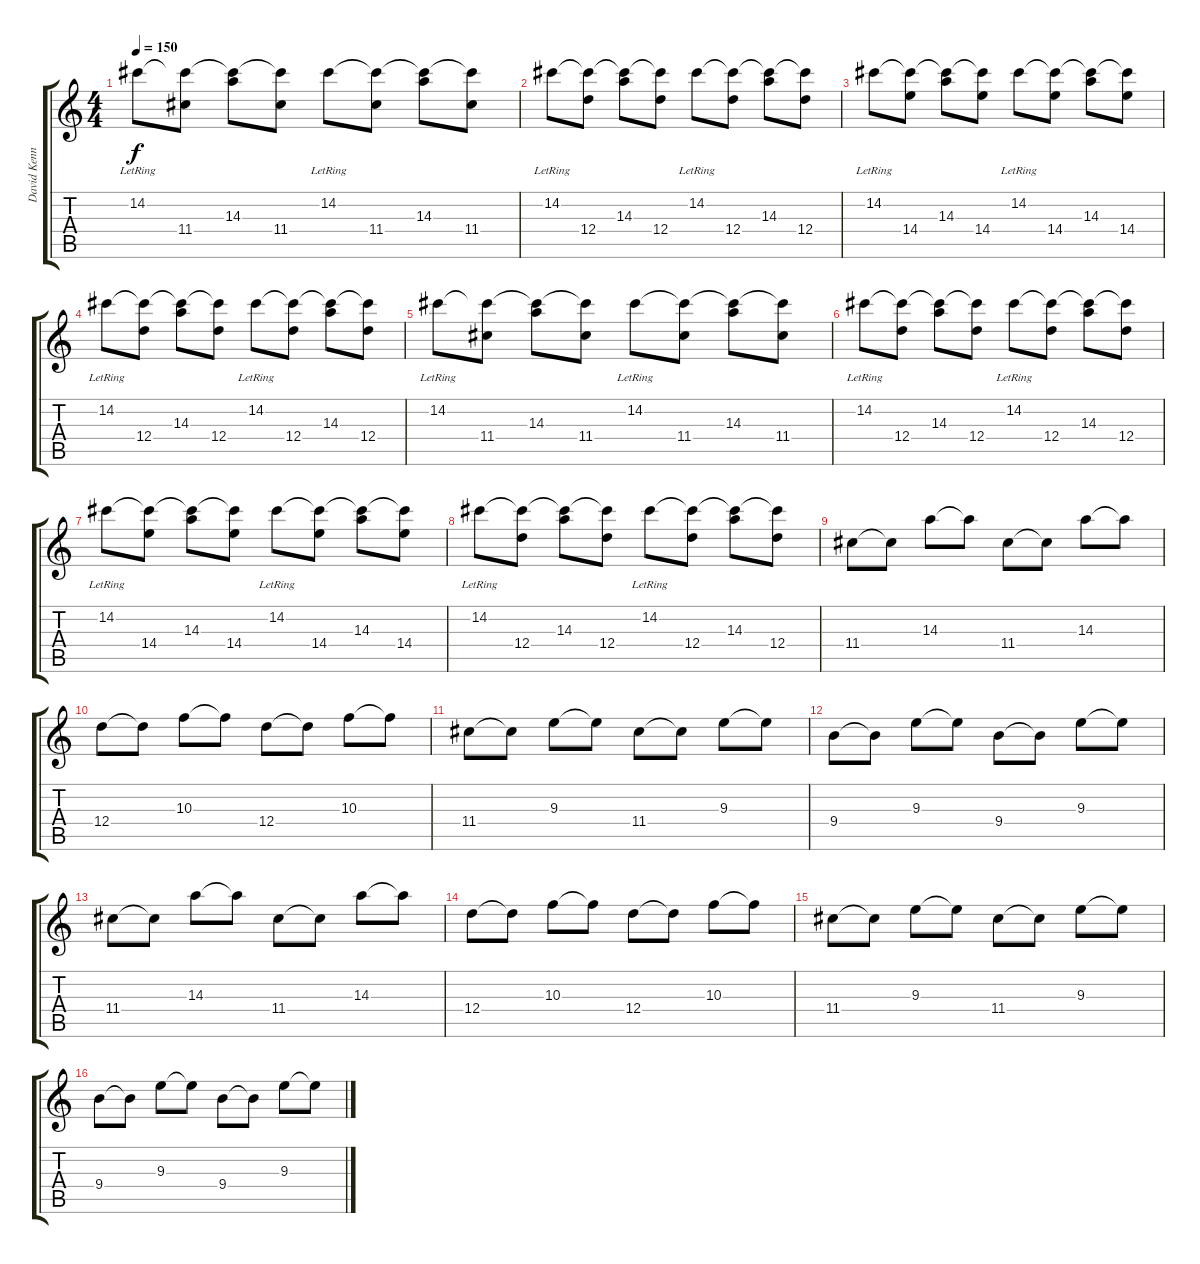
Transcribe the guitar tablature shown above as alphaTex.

\track ("David Kennedy - Clean Guitar" "David Kenn") {instrument electricguitarclean}
\staff {score tabs}
\tuning (E4 B3 G3 D3 A2 E2) {hide}
\ts (4 4)
\tempo 150
\clef g2
\ks c
14.2{lr}.8{dy f instrument electricguitarclean} (14.2{t} 11.4).8 (14.2{t} 14.3).8 (14.2{t} 11.4).8 14.2{lr}.8 (14.2{t} 11.4).8 (14.2{t} 14.3).8 (14.2{t} 11.4).8 |
14.2{lr}.8 (14.2{t} 12.4).8 (14.2{t} 14.3).8 (14.2{t} 12.4).8 14.2{lr}.8 (14.2{t} 12.4).8 (14.2{t} 14.3).8 (14.2{t} 12.4).8 |
14.2{lr}.8 (14.2{t} 14.4).8 (14.2{t} 14.3).8 (14.2{t} 14.4).8 14.2{lr}.8 (14.2{t} 14.4).8 (14.2{t} 14.3).8 (14.2{t} 14.4).8 |
14.2{lr}.8 (14.2{t} 12.4).8 (14.2{t} 14.3).8 (14.2{t} 12.4).8 14.2{lr}.8 (14.2{t} 12.4).8 (14.2{t} 14.3).8 (14.2{t} 12.4).8 |
14.2{lr}.8 (14.2{t} 11.4).8 (14.2{t} 14.3).8 (14.2{t} 11.4).8 14.2{lr}.8 (14.2{t} 11.4).8 (14.2{t} 14.3).8 (14.2{t} 11.4).8 |
14.2{lr}.8 (14.2{t} 12.4).8 (14.2{t} 14.3).8 (14.2{t} 12.4).8 14.2{lr}.8 (14.2{t} 12.4).8 (14.2{t} 14.3).8 (14.2{t} 12.4).8 |
14.2{lr}.8 (14.2{t} 14.4).8 (14.2{t} 14.3).8 (14.2{t} 14.4).8 14.2{lr}.8 (14.2{t} 14.4).8 (14.2{t} 14.3).8 (14.2{t} 14.4).8 |
14.2{lr}.8 (14.2{t} 12.4).8 (14.2{t} 14.3).8 (14.2{t} 12.4).8 14.2{lr}.8 (14.2{t} 12.4).8 (14.2{t} 14.3).8 (14.2{t} 12.4).8 |
11.4.8 11.4{t}.8 14.3.8 14.3{t}.8 11.4.8 11.4{t}.8 14.3.8 14.3{t}.8 |
12.4.8 12.4{t}.8 10.3.8 10.3{t}.8 12.4.8 12.4{t}.8 10.3.8 10.3{t}.8 |
11.4.8 11.4{t}.8 9.3.8 9.3{t}.8 11.4.8 11.4{t}.8 9.3.8 9.3{t}.8 |
9.4.8 9.4{t}.8 9.3.8 9.3{t}.8 9.4.8 9.4{t}.8 9.3.8 9.3{t}.8 |
11.4.8 11.4{t}.8 14.3.8 14.3{t}.8 11.4.8 11.4{t}.8 14.3.8 14.3{t}.8 |
12.4.8 12.4{t}.8 10.3.8 10.3{t}.8 12.4.8 12.4{t}.8 10.3.8 10.3{t}.8 |
11.4.8 11.4{t}.8 9.3.8 9.3{t}.8 11.4.8 11.4{t}.8 9.3.8 9.3{t}.8 |
9.4.8 9.4{t}.8 9.3.8 9.3{t}.8 9.4.8 9.4{t}.8 9.3.8 9.3{t}.8
